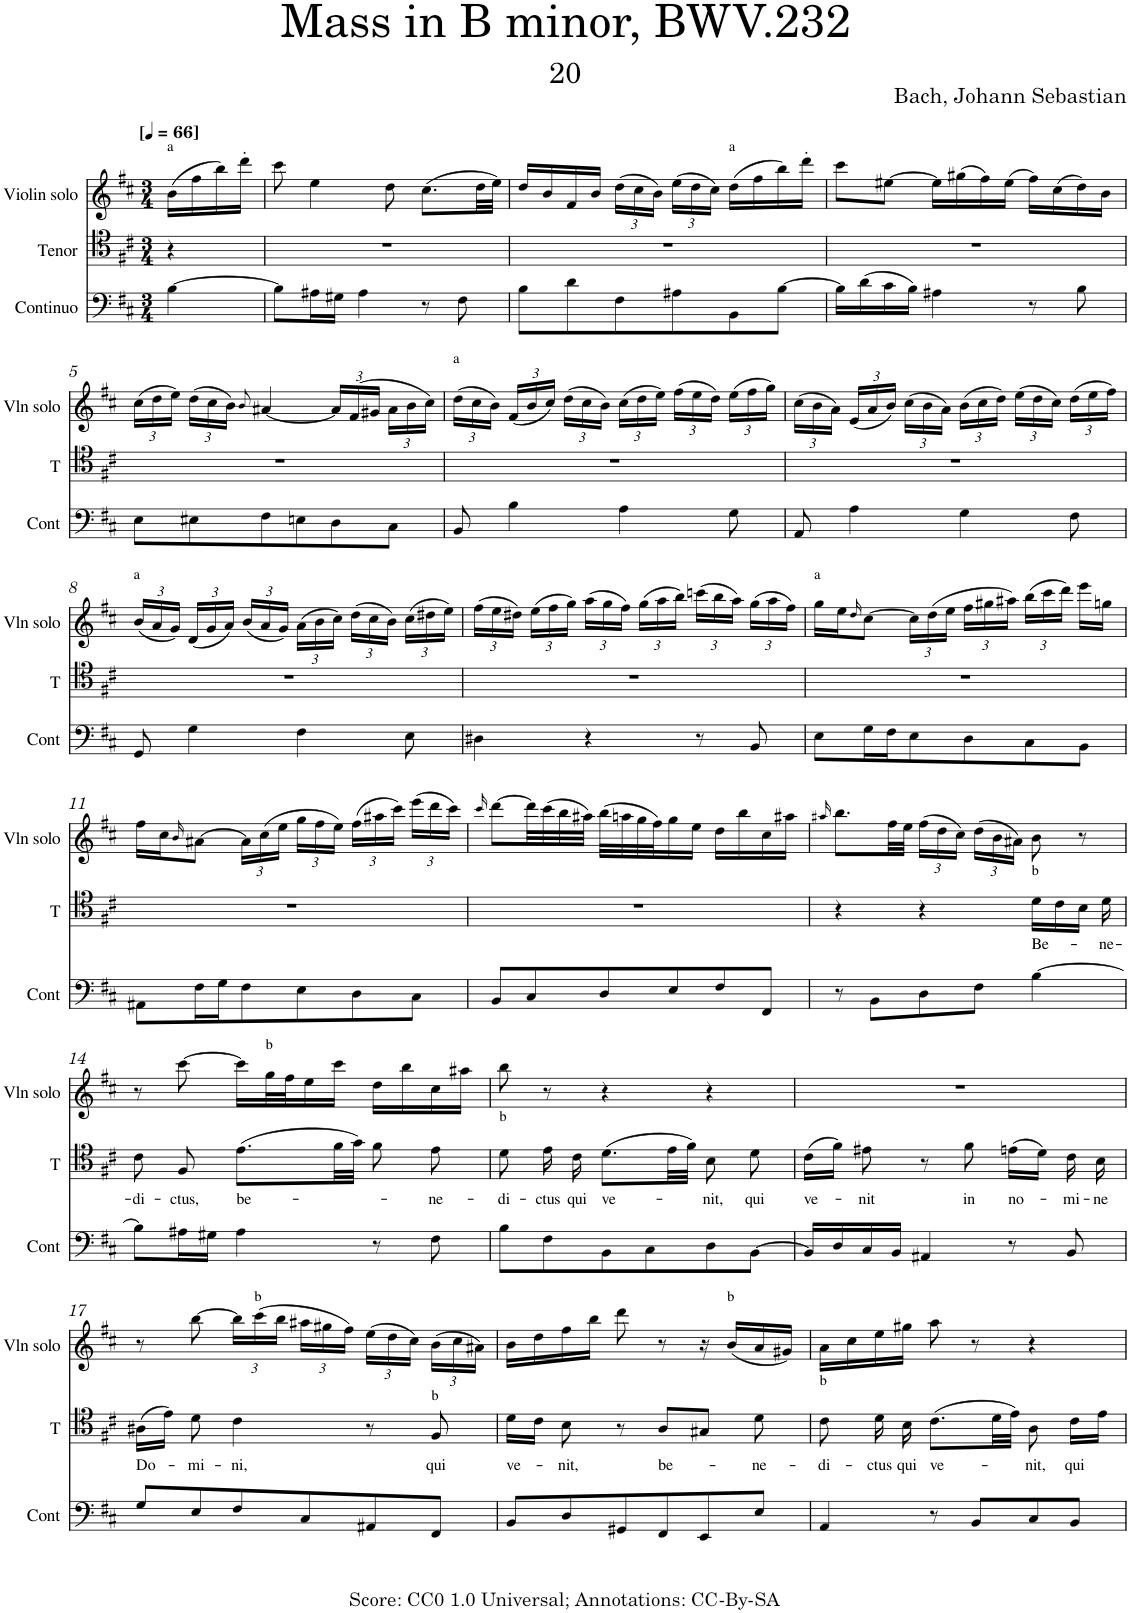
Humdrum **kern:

**kern	**kern	**text	**kern
*part3	*part2	*part2	*part1
*staff3	*staff2	*staff2	*staff1
*I"Continuo	*I"Tenor	*	*I"Violin solo
*I'Cont	*I'T	*	*I'Vln solo
*clefF4	*clefC4	*	*clefG2
*	*Trd1c2	*	*
*k[f#c#]	*k[f#c#]	*	*k[f#c#]
*M3/4	*M3/4	*	*M3/4
*MM66	*MM66	*	*MM66
=1	=1	=1	=1
!	!	!	!LO:TX:a:B:t=[
!	!	!	!LO:TX:a:B:t=]
!	!	!	!LO:TX:a:t=a
[4B\	4r	.	(16b\LL
.	.	.	16ff#\
.	.	.	16bb\)
.	.	.	16ddd'\JJ
=2	=2	=2	=2
8B\L]	2.r	.	8ccc#\
16A#X\L	.	.	4ee\
16G#X\JJ	.	.	.
4A#\	.	.	.
.	.	.	8dd\
8r	.	.	(8.cc#\L
8F#\	.	.	.
.	.	.	32dd\LL
.	.	.	32ee\JJJ)
=3	=3	=3	=3
8B\L	2.r	.	16dd/LL
.	.	.	16b/
8d\	.	.	16f#/
.	.	.	16b/JJ
*	*	*	*Xbrackettup
8F#\	.	.	(24dd\LL
.	.	.	24cc#\
.	.	.	24b\JJ)
8A#X\	.	.	(24ee\LL
.	.	.	24dd\
.	.	.	24cc#\JJ)
!	!	!	!LO:TX:a:t=a
8BB\	.	.	(16dd\LL
.	.	.	16ff#\
[8B\J	.	.	16bb\)
.	.	.	16ddd'\JJ
=4	=4	=4	=4
16B\LL]	2.r	.	8ccc#\L
(16d\	.	.	.
16c#\	.	.	[8ee#X\J
16B\JJ)	.	.	.
4A#X\	.	.	16ee#\LL]
.	.	.	(16gg#X\
.	.	.	16ff#\)
.	.	.	(16ee#\JJ
8r	.	.	16ff#\LL)
.	.	.	(16cc#\
8B\	.	.	16dd\)
.	.	.	16b\JJ
!!LO:LB:g=z
=5	=5	=5	=5
8E\L	2.r	.	(24cc#\LL
.	.	.	24dd\
.	.	.	24ee\JJ)
8E#X\	.	.	(24dd\LL
.	.	.	24cc#\
.	.	.	24b\JJ)
.	.	.	8qb/
8F#\	.	.	[4a#X/
8En\	.	.	.
8D\	.	.	24a#/LL]
.	.	.	(24f#/
.	.	.	24g#X/JJ
8C#\J	.	.	24a#\LL
.	.	.	24b\
.	.	.	24cc#\JJ)
=6	=6	=6	=6
!	!	!	!LO:TX:a:t=a
8BB/	2.r	.	(24dd\LL
.	.	.	24cc#\
.	.	.	24b\JJ)
4B\	.	.	(24f#/LL
.	.	.	24b/
.	.	.	24cc#/JJ)
.	.	.	(24dd\LL
.	.	.	24cc#\
.	.	.	24b\JJ)
4A\	.	.	(24cc#\LL
.	.	.	24dd\
.	.	.	24ee\JJ)
.	.	.	(24ff#\LL
.	.	.	24ee\
.	.	.	24dd\JJ)
8G\	.	.	(24ee\LL
.	.	.	24ff#\
.	.	.	24gg\JJ)
=7	=7	=7	=7
8AA/	2.r	.	(24cc#\LL
.	.	.	24b\
.	.	.	24a\JJ)
4A\	.	.	(24e/LL
.	.	.	24a/
.	.	.	24b/JJ)
.	.	.	(24cc#\LL
.	.	.	24b\
.	.	.	24a\JJ)
4G\	.	.	(24b\LL
.	.	.	24cc#\
.	.	.	24dd\JJ)
.	.	.	(24ee\LL
.	.	.	24dd\
.	.	.	24cc#\JJ)
8F#\	.	.	(24dd\LL
.	.	.	24ee\
.	.	.	24ff#\JJ)
!!LO:LB:g=z
=8	=8	=8	=8
!	!	!	!LO:TX:a:t=a
8GG/	2.r	.	(24b/LL
.	.	.	24a/
.	.	.	24g/JJ)
4G\	.	.	(24d/LL
.	.	.	24g/
.	.	.	24a/JJ)
.	.	.	(24b/LL
.	.	.	24a/
.	.	.	24g/JJ)
4F#\	.	.	(24a\LL
.	.	.	24b\
.	.	.	24cc#\JJ)
.	.	.	(24dd\LL
.	.	.	24cc#\
.	.	.	24b\JJ)
8E\	.	.	(24cc#\LL
.	.	.	24dd#X\
.	.	.	24ee\JJ)
=9	=9	=9	=9
4D#X\	2.r	.	(24ff#\LL
.	.	.	24ee\
.	.	.	24dd#X\JJ)
.	.	.	(24ee\LL
.	.	.	24ff#\
.	.	.	24gg\JJ)
4r	.	.	(24aa\LL
.	.	.	24gg\
.	.	.	24ff#\JJ)
.	.	.	(24gg\LL
.	.	.	24aa\
.	.	.	24bb\JJ)
8r	.	.	(24cccn\LL
.	.	.	24bb\
.	.	.	24aa\JJ)
8BB/	.	.	(24gg\LL
.	.	.	24aa\
.	.	.	24ff#\JJ)
=10	=10	=10	=10
!	!	!	!LO:TX:a:t=a
8E\L	2.r	.	16gg\LL
.	.	.	16ee\J
.	.	.	16qdd/
16G\L	.	.	[8cc#\J
16F#\J	.	.	.
8E\	.	.	24cc#\LL]
.	.	.	(24dd\
.	.	.	24ee\JJ
8D\	.	.	24ff#\LL
.	.	.	24gg#X\
.	.	.	24aa#X\JJ)
8C#\	.	.	(24bb\LL
.	.	.	24ccc#\
.	.	.	24ddd\JJ)
8BB\J	.	.	16eee\LL
.	.	.	16ggn\JJ
!!LO:LB:g=z
=11	=11	=11	=11
8AA#X\L	2.r	.	16ff#\LL
.	.	.	16cc#\J
.	.	.	16qb/
16F#\L	.	.	[8a#X\J
16G\J	.	.	.
8F#\	.	.	24a#\LL]
.	.	.	(24cc#\
.	.	.	24ee\JJ
8E\	.	.	24gg\LL
.	.	.	24ff#\
.	.	.	24ee\JJ)
8D\	.	.	(24ff#\LL
.	.	.	24aa#X\
.	.	.	24ccc#\JJ)
8C#\J	.	.	(24eee\LL
.	.	.	24ddd\
.	.	.	24ccc#\JJ)
=12	=12	=12	=12
.	.	.	16qccc#/
8BB/L	2.r	.	[8ddd\L
8C#/	.	.	32ddd\LL]
.	.	.	(32ccc#\
.	.	.	32bb\
.	.	.	32aa#X\JJJ)
8D/	.	.	(32bb\LLL
.	.	.	32aan\
.	.	.	32gg\
.	.	.	32ff#\J)
8E/	.	.	16gg\
.	.	.	16ee\JJ
8F#/	.	.	16dd\LL
.	.	.	16bb\
8FF#/J	.	.	16cc#\
.	.	.	16aa#X\JJ
=13	=13	=13	=13
.	.	.	16qaa#X/
8r	4r	.	8.bb\L
8BB\L	.	.	.
.	.	.	32ff#\LL
.	.	.	32ee\JJJ
8D\	4r	.	(24ff#\LL
.	.	.	24dd\
.	.	.	24cc#\JJ)
8F#\J	.	.	(24dd\LL
.	.	.	24b\
.	.	.	24a#X\JJ)
!	!LO:TX:a:t=b	!	!
!	!	!LO:LY:b	!
[4B\	16d\LL	Be-	8b\
.	16c#\	.	.
.	16B\JJ	.	8r
!	!	!LO:LY:b	!
.	16d\	-ne-	.
!!LO:LB:g=z
=14	=14	=14	=14
!	!	!LO:LY:b	!
8B\L]	8c#\	-di-	8r
!	!	!LO:LY:b	!
16A#X\L	8F#/	-ctus,	[8ccc#\
16G#X\JJ	.	.	.
!	!	!LO:LY:b	!
4A#\	(8.e\L	be-	16ccc#\LL]
!	!	!	!LO:TX:a:t=b
.	.	.	32gg\L
.	.	.	32ff#\J
.	.	.	16ee\
.	32f#\LL	.	16ccc#\JJ
.	32g\JJJ)	.	.
8r	8f#\	.	16dd\LL
.	.	.	16bb\
!	!	!LO:LY:b	!
8F#\	8e\	-ne-	16cc#\
.	.	.	16aa#X\JJ
=15	=15	=15	=15
!	!LO:TX:a:t=b	!	!
!	!	!LO:LY:b	!
8B\L	8d\	-di-	8bb\
!	!	!LO:LY:b	!
8F#\	16e\	-ctus	8r
!	!	!LO:LY:b	!
.	16c#\	qui	.
!	!	!LO:LY:b	!
8BB\	(8.d\L	ve-	4r
8C#\	.	.	.
.	32e\LL	.	.
.	32f#\JJJ)	.	.
!	!	!LO:LY:b	!
8D\	8B\	-nit,	4r
!	!	!LO:LY:b	!
[8BB\J	8d\	qui	.
=16	=16	=16	=16
!	!	!LO:LY:b	!
16BB/LL]	(16c#\LL	ve-	2.r
16D/	16f#\JJ)	.	.
!	!	!LO:LY:b	!
16C#/	8e#X\	-nit	.
16BB/JJ	.	.	.
4AA#X/	8r	.	.
!	!	!LO:LY:b	!
.	8f#\	in	.
!	!	!LO:LY:b	!
8r	(16en\LL	no-	.
.	16d\JJ)	.	.
!	!	!LO:LY:b	!
8BB/	16c#\	-mi-	.
!	!	!LO:LY:b	!
.	16B\	-ne	.
!!LO:LB:g=z
=17	=17	=17	=17
!	!	!LO:LY:b	!
8G/L	(16A#X\LL	Do-	8r
.	16e\JJ)	.	.
!	!	!LO:LY:b	!
8E/	8d\	-mi-	[8bb\
!	!	!LO:LY:b	!
8F#/	4c#\	-ni,	24bb\LL]
!	!	!	!LO:TX:a:t=b
.	.	.	(24ccc#\
.	.	.	24bb\JJ
8C#/	.	.	24aa#X\LL
.	.	.	24gg#X\
.	.	.	24ff#\JJ)
8AA#X/	8r	.	(24ee\LL
.	.	.	24dd\
.	.	.	24cc#\JJ)
!	!LO:TX:a:t=b	!	!
!	!	!LO:LY:b	!
8FF#/J	8F#/	qui	(24b\LL
.	.	.	24cc#\
.	.	.	24a#X\JJ)
=18	=18	=18	=18
!	!	!LO:LY:b	!
8BB/L	16d\LL	ve-	16b\LL
.	16c#\JJ	.	16dd\
!	!	!LO:LY:b	!
8D/	8B\	-nit,	16ff#\
.	.	.	16bb\JJ
8GG#X/	8r	.	8ddd\
!	!	!LO:LY:b	!
8FF#/	8A/L	be-	8r
8EE/	8G#X/J	.	16r
!	!	!	!LO:TX:a:t=b
.	.	.	(16b/LL
!	!	!LO:LY:b	!
8E/J	8d\	-ne-	16a/
.	.	.	16g#X/JJ)
=19	=19	=19	=19
!	!LO:TX:a:t=b	!	!
!	!	!LO:LY:b	!
4AA/	8c#\	-di-	16a\LL
.	.	.	16cc#\
!	!	!LO:LY:b	!
.	16d\	-ctus	16ee\
!	!	!LO:LY:b	!
.	16B\	qui	16gg#X\JJ
!	!	!LO:LY:b	!
8r	(8.c#\L	ve-	8aa\
8BB/L	.	.	8r
.	32d\LL	.	.
.	32e\JJJ)	.	.
!	!	!LO:LY:b	!
8C#/	8A\	-nit,	4r
!	!	!LO:LY:b	!
8BB/J	16c#\LL	qui	.
.	16e\JJ	.	.
=	=	=	=
*-	*-	*-	*-
